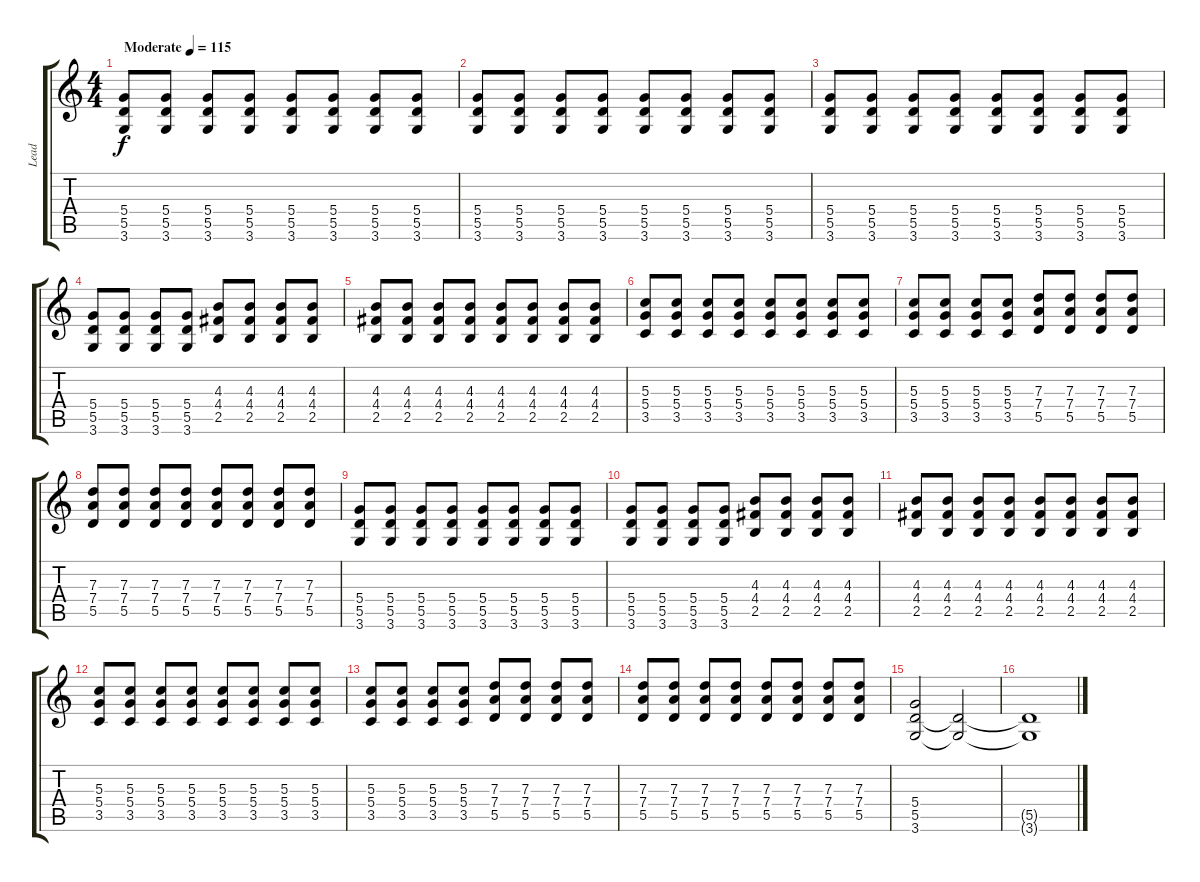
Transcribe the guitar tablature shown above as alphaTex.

\track ("Lead" "Lead") {instrument overdrivenguitar}
\staff {score tabs}
\tuning (E4 B3 G3 D3 A2 E2) {hide}
\ts (4 4)
\tempo (115 "Moderate")
\clef g2
\ks c
(5.4 5.5 3.6).8{dy f volume 0 instrument overdrivenguitar} (5.4 5.5 3.6).8{volume 12 instrument overdrivenguitar} (5.4 5.5 3.6).8 (5.4 5.5 3.6).8 (5.4 5.5 3.6).8 (5.4 5.5 3.6).8 (5.4 5.5 3.6).8 (5.4 5.5 3.6).8 |
(5.4 5.5 3.6).8 (5.4 5.5 3.6).8 (5.4 5.5 3.6).8 (5.4 5.5 3.6).8 (5.4 5.5 3.6).8 (5.4 5.5 3.6).8 (5.4 5.5 3.6).8 (5.4 5.5 3.6).8 |
(5.4 5.5 3.6).8 (5.4 5.5 3.6).8 (5.4 5.5 3.6).8 (5.4 5.5 3.6).8 (5.4 5.5 3.6).8 (5.4 5.5 3.6).8 (5.4 5.5 3.6).8 (5.4 5.5 3.6).8 |
(5.4 5.5 3.6).8 (5.4 5.5 3.6).8 (5.4 5.5 3.6).8 (5.4 5.5 3.6).8 (4.3 4.4 2.5).8 (4.3 4.4 2.5).8 (4.3 4.4 2.5).8 (4.3 4.4 2.5).8 |
(4.3 4.4 2.5).8 (4.3 4.4 2.5).8 (4.3 4.4 2.5).8 (4.3 4.4 2.5).8 (4.3 4.4 2.5).8 (4.3 4.4 2.5).8 (4.3 4.4 2.5).8 (4.3 4.4 2.5).8 |
(5.3 5.4 3.5).8 (5.3 5.4 3.5).8 (5.3 5.4 3.5).8 (5.3 5.4 3.5).8 (5.3 5.4 3.5).8 (5.3 5.4 3.5).8 (5.3 5.4 3.5).8 (5.3 5.4 3.5).8 |
(5.3 5.4 3.5).8 (5.3 5.4 3.5).8 (5.3 5.4 3.5).8 (5.3 5.4 3.5).8 (7.3 7.4 5.5).8 (7.3 7.4 5.5).8 (7.3 7.4 5.5).8 (7.3 7.4 5.5).8 |
(7.3 7.4 5.5).8 (7.3 7.4 5.5).8 (7.3 7.4 5.5).8 (7.3 7.4 5.5).8 (7.3 7.4 5.5).8 (7.3 7.4 5.5).8 (7.3 7.4 5.5).8 (7.3 7.4 5.5).8 |
(5.4 5.5 3.6).8 (5.4 5.5 3.6).8 (5.4 5.5 3.6).8 (5.4 5.5 3.6).8 (5.4 5.5 3.6).8 (5.4 5.5 3.6).8 (5.4 5.5 3.6).8 (5.4 5.5 3.6).8 |
(5.4 5.5 3.6).8 (5.4 5.5 3.6).8 (5.4 5.5 3.6).8 (5.4 5.5 3.6).8 (4.3 4.4 2.5).8 (4.3 4.4 2.5).8 (4.3 4.4 2.5).8 (4.3 4.4 2.5).8 |
(4.3 4.4 2.5).8 (4.3 4.4 2.5).8 (4.3 4.4 2.5).8 (4.3 4.4 2.5).8 (4.3 4.4 2.5).8 (4.3 4.4 2.5).8 (4.3 4.4 2.5).8 (4.3 4.4 2.5).8 |
(5.3 5.4 3.5).8 (5.3 5.4 3.5).8 (5.3 5.4 3.5).8 (5.3 5.4 3.5).8 (5.3 5.4 3.5).8 (5.3 5.4 3.5).8 (5.3 5.4 3.5).8 (5.3 5.4 3.5).8 |
(5.3 5.4 3.5).8 (5.3 5.4 3.5).8 (5.3 5.4 3.5).8 (5.3 5.4 3.5).8 (7.3 7.4 5.5).8 (7.3 7.4 5.5).8 (7.3 7.4 5.5).8 (7.3 7.4 5.5).8 |
(7.3 7.4 5.5).8 (7.3 7.4 5.5).8 (7.3 7.4 5.5).8 (7.3 7.4 5.5).8 (7.3 7.4 5.5).8 (7.3 7.4 5.5).8 (7.3 7.4 5.5).8 (7.3 7.4 5.5).8 |
(5.4 5.5 3.6).2 (5.5{t} 3.6{t}).2 |
(5.5{t} 3.6{t}).1
